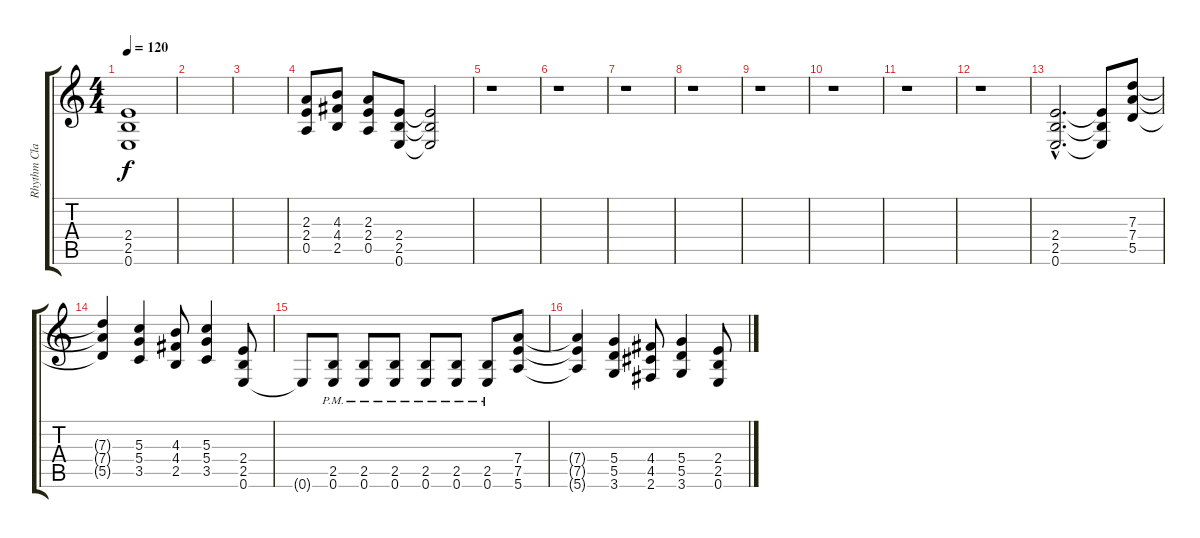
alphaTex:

\track ("Rhythm Clark" "Rhythm Cla") {instrument distortionguitar}
\staff {score tabs}
\tuning (E4 B3 G3 D3 A2 E2) {hide}
\ts (4 4)
\tempo 120
\clef g2
\ks c
(2.4 2.5 0.6).1{dy f volume 8} |
|
|
(2.3 2.4 0.5).8{volume 12} (4.3 4.4 2.5).8 (2.3 2.4 0.5).8 (2.4 2.5 0.6).8 (2.4{t} 2.5{t} 0.6{t}).2 |
r.1 |
r.1 |
r.1 |
r.1 |
r.1 |
r.1 |
r.1 |
r.1 |
(2.4{hac} 2.5{hac} 0.6{hac}).2{d volume 11} (2.4{t} 2.5{t} 0.6{t}).8 (7.3 7.4 5.5).8 |
(7.3{t} 7.4{t} 5.5{t}).4 (5.3 5.4 3.5).4 (4.3 4.4 2.5).8 (5.3 5.4 3.5).4 (2.4 2.5 0.6).8 |
0.6{t}.8 (2.5{pm} 0.6).8 (2.5{pm} 0.6).8 (2.5{pm} 0.6).8 (2.5{pm} 0.6).8 (2.5{pm} 0.6).8 (2.5{pm} 0.6).8 (7.4 7.5 5.6).8 |
(7.4{t} 7.5{t} 5.6{t}).4 (5.4 5.5 3.6).4 (4.4 4.5 2.6).8 (5.4 5.5 3.6).4 (2.4 2.5 0.6).8
